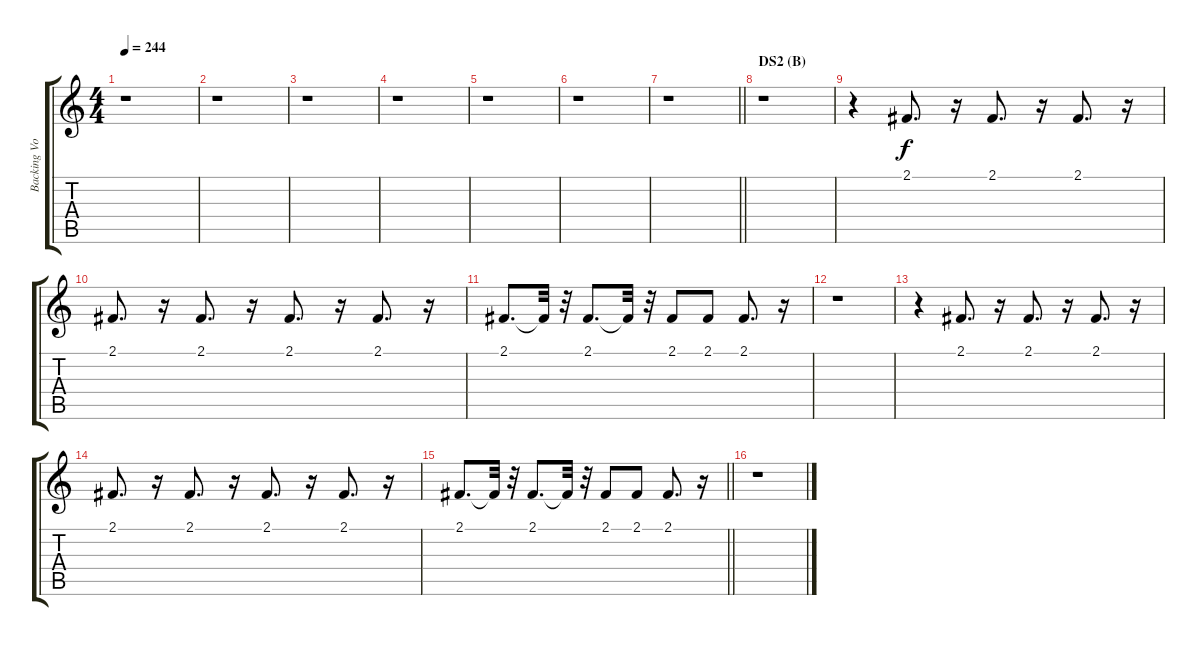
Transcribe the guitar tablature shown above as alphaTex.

\track ("Backing Vocal" "Backing Vo") {instrument pad1newage}
\staff {score tabs}
\tuning (E4 B3 G3 D3 A2 E2) {hide}
\ts (4 4)
\tempo 244
\clef g2
\ks c
r.1{dy f} |
r.1 |
r.1 |
r.1 |
r.1 |
r.1 |
\barLineRight lightlight
r.1 |
\section ("" "DS2 (B)")
r.1 |
r.4 2.1.8{d} r.16 2.1.8{d} r.16 2.1.8{d} r.16 |
2.1.8{d} r.16 2.1.8{d} r.16 2.1.8{d} r.16 2.1.8{d} r.16 |
2.1.8{d} 2.1{t}.32 r.32 2.1.8{d} 2.1{t}.32 r.32 2.1.8 2.1.8 2.1.8{d} r.16 |
r.1 |
r.4 2.1.8{d} r.16 2.1.8{d} r.16 2.1.8{d} r.16 |
2.1.8{d} r.16 2.1.8{d} r.16 2.1.8{d} r.16 2.1.8{d} r.16 |
\barLineRight lightlight
2.1.8{d} 2.1{t}.32 r.32 2.1.8{d} 2.1{t}.32 r.32 2.1.8 2.1.8 2.1.8{d} r.16 |
r.1
